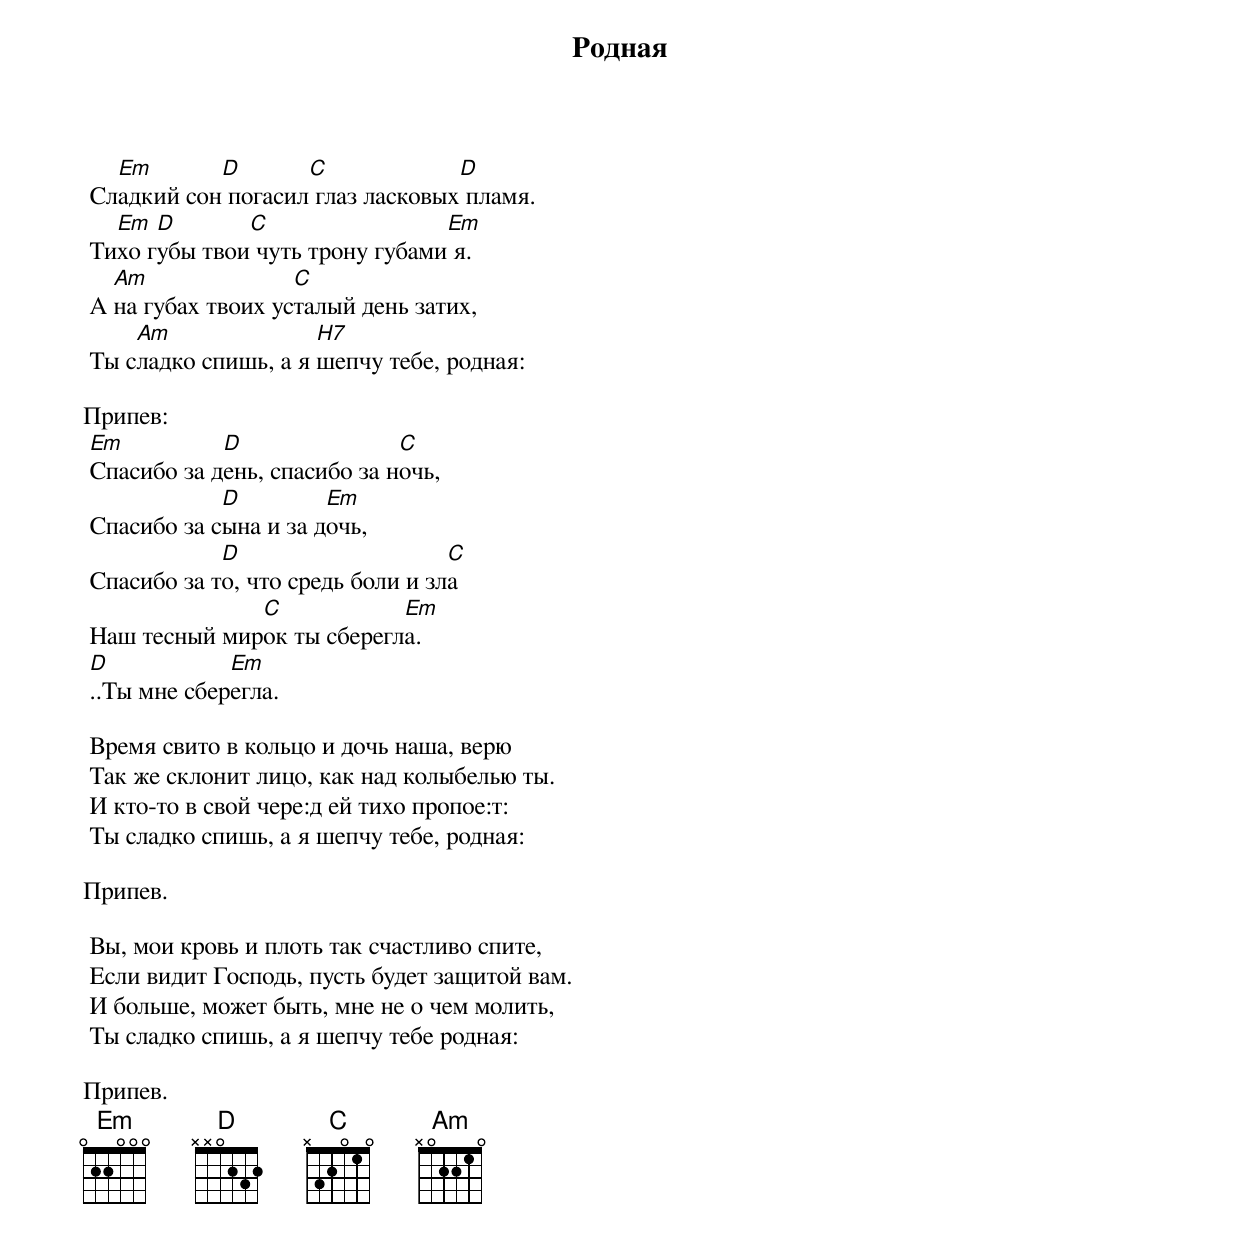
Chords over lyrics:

                     Родная

   Em       D       C             D
 Сладкий сон погасил глаз ласковых пламя.
   Em  D       C                 Em
 Тихо губы твои чуть трону губами я.
   Am               C
 А на губах твоих усталый день затих,
     Am               H7
 Ты сладко спишь, а я шепчу тебе, родная:

Припев:
 Em          D                C
 Спасибо за день, спасибо за ночь,
             D         Em
 Спасибо за сына и за дочь,
             D                     C
 Спасибо за то, что средь боли и зла
               C            Em
 Наш тесный мирок ты сберегла.
 D            Em
 ..Ты мне сберегла.

 Время свито в кольцо и дочь наша, верю
 Так же склонит лицо, как над колыбелью ты.
 И кто-то в свой черe:д ей тихо пропоe:т:
 Ты сладко спишь, а я шепчу тебе, родная:

Припев.

 Вы, мои кровь и плоть так счастливо спите,
 Если видит Господь, пусть будет защитой вам.
 И больше, может быть, мне не о чем молить,
 Ты сладко спишь, а я шепчу тебе родная:

Припев.
